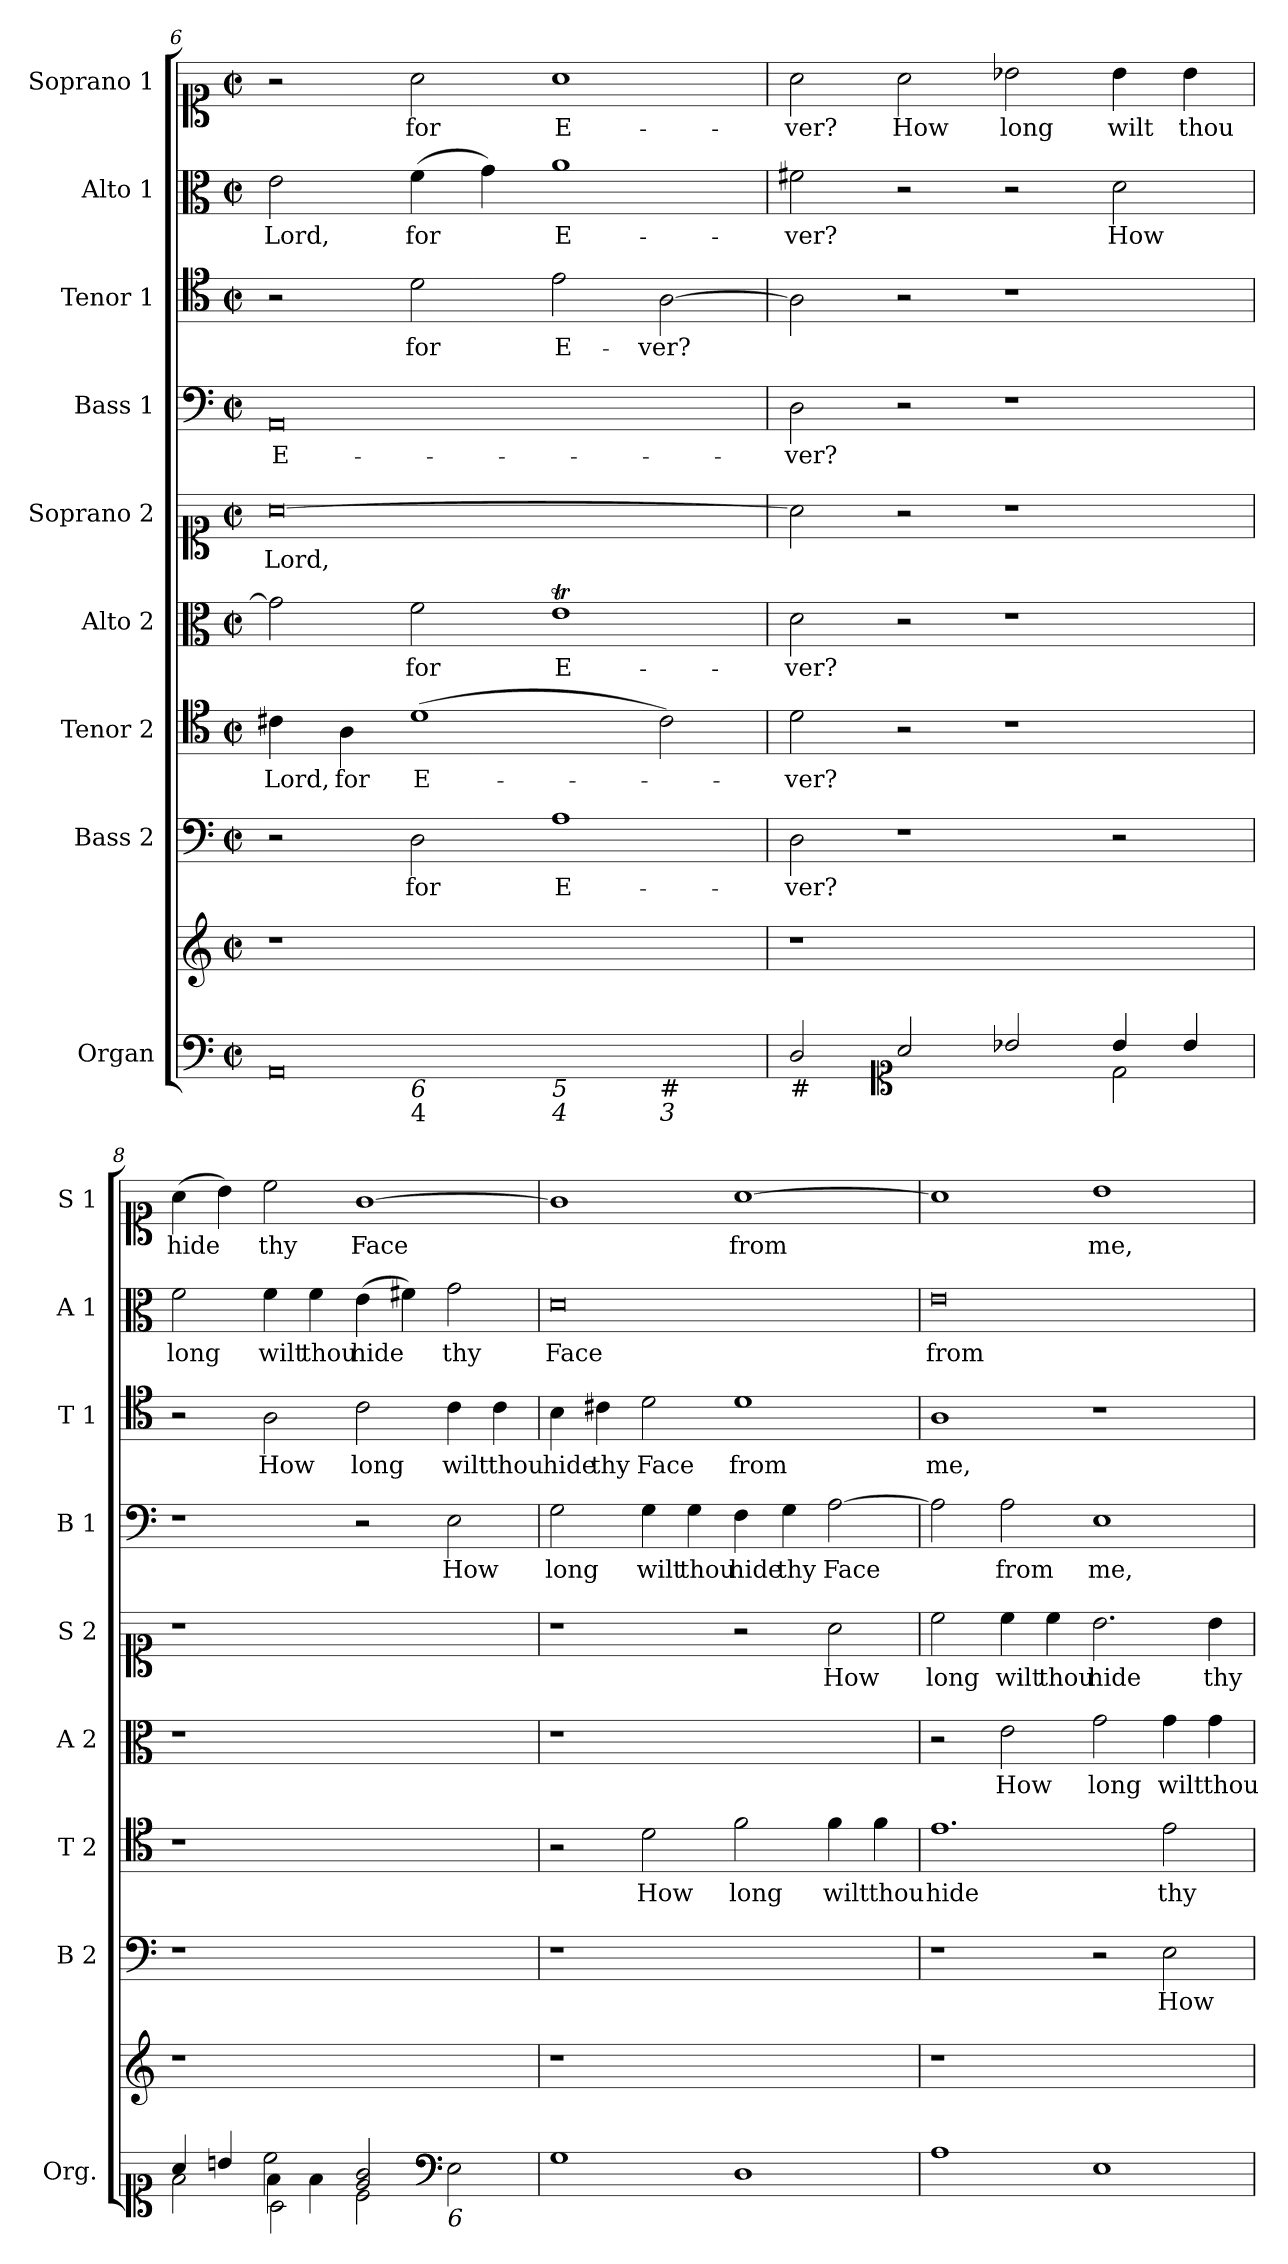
**kern	**kern	**kern	**text	**kern	**text	**kern	**text	**kern	**text	**kern	**text	**kern	**text	**kern	**text	**kern	**text
*part9	*part9	*part8	*part8	*part7	*part7	*part6	*part6	*part5	*part5	*part4	*part4	*part3	*part3	*part2	*part2	*part1	*part1
*staff10	*staff9	*staff8	*staff8	*staff7	*staff7	*staff6	*staff6	*staff5	*staff5	*staff4	*staff4	*staff3	*staff3	*staff2	*staff2	*staff1	*staff1
*I"Organ	*	*I"Bass 2	*	*I"Tenor 2	*	*I"Alto 2	*	*I"Soprano 2	*	*I"Bass 1	*	*I"Tenor 1	*	*I"Alto 1	*	*I"Soprano 1	*
*I'Org.	*	*I'B 2	*	*I'T 2	*	*I'A 2	*	*I'S 2	*	*I'B 1	*	*I'T 1	*	*I'A 1	*	*I'S 1	*
*clefF4	*clefG2	*clefF4	*	*clefC4	*	*clefC3	*	*clefC1	*	*clefF4	*	*clefC4	*	*clefC3	*	*clefC1	*
*k[]	*k[]	*k[]	*	*k[]	*	*k[]	*	*k[]	*	*k[]	*	*k[]	*	*k[]	*	*k[]	*
*a:	*a:	*a:	*	*a:	*	*a:	*	*a:	*	*a:	*	*a:	*	*a:	*	*a:	*
*M2/2	*M2/2	*M2/2	*	*M2/2	*	*M2/2	*	*M2/2	*	*M2/2	*	*M2/2	*	*M2/2	*	*M2/2	*
*met(c|)	*met(c|)	*met(c|)	*	*met(c|)	*	*met(c|)	*	*met(c|)	*	*met(c|)	*	*met(c|)	*	*met(c|)	*	*met(c|)	*
=6	=6	=6	=6	=6	=6	=6	=6	=6	=6	=6	=6	=6	=6	=6	=6	=6	=6
!LO:TX:b:i:t=7	!	!	!	!	!	!	!	!	!	!	!	!	!	!	!	!	!
!LO:TX:b:i:t=#	!	!	!	!	!	!	!	!	!	!	!	!	!	!	!	!	!
!	!	!	!	!	!LO:LY:b	!	!	!	!LO:LY:b	!	!LO:LY:b	!	!	!	!LO:LY:b	!	!
*^	*	*	*	*	*	*	*	*	*	*	*	*	*	*	*	*	*
*	*^	*	*	*	*	*	*	*	*	*	*	*	*	*	*	*	*	*
*	*	*^	*	*	*	*	*	*	*	*	*	*	*	*	*	*	*	*	*
0AA	2ryy	1ryy	1.ryy	1r	2r	.	4c#X\	Lord,	2g\]	.	[0a	Lord,	0AA	E-	2r	.	2e\	Lord,	2r	.
!	!	!	!	!	!	!	!	!LO:LY:b	!	!	!	!	!	!	!	!	!	!	!	!
.	.	.	.	.	.	.	4A\	for	.	.	.	.	.	.	.	.	.	.	.	.
!	!LO:TX:b:i:t=6	!	!	!	!	!	!	!	!	!	!	!	!	!	!	!	!	!	!	!
!	!LO:TX:b:t=4	!	!	!	!	!	!	!	!	!	!	!	!	!	!	!	!	!	!	!
!	!	!	!	!	!	!LO:LY:b	!	!LO:LY:b	!	!LO:LY:b	!	!	!	!	!	!LO:LY:b	!	!LO:LY:b	!	!LO:LY:b
.	1.ryy	.	.	.	2D\	for	(>1d	E-	2f\	for	.	.	.	.	2d\	for	(>4f\	for	2a\	for
.	.	.	.	.	.	.	.	.	.	.	.	.	.	.	.	.	4g\)	.	.	.
!	!	!LO:TX:b:i:t=5	!	!	!	!	!	!	!	!	!	!	!	!	!	!	!	!	!	!
!	!	!LO:TX:b:i:t=4	!	!	!	!	!	!	!	!	!	!	!	!	!	!	!	!	!	!
!	!	!	!	!	!	!LO:LY:b	!	!	!	!LO:LY:b	!	!	!	!	!	!LO:LY:b	!	!LO:LY:b	!	!LO:LY:b
.	.	1ryy	.	1ryy	1A	E-	.	.	1et	E-	.	.	.	.	2e\	E-	1a	E-	1a	E-
!	!	!	!LO:TX:b:i:t=#	!	!	!	!	!	!	!	!	!	!	!	!	!	!	!	!	!
!	!	!	!LO:TX:b:i:t=3	!	!	!	!	!	!	!	!	!	!	!	!	!	!	!	!	!
!	!	!	!	!	!	!	!	!	!	!	!	!	!	!	!	!LO:LY:b	!	!	!	!
.	.	.	2ryy	.	.	.	2c#\)	.	.	.	.	.	.	.	[2A\	-ver?	.	.	.	.
=7	=7	=7	=7	=7	=7	=7	=7	=7	=7	=7	=7	=7	=7	=7	=7	=7	=7	=7	=7	=7
!LO:TX:b:i:t=#	!	!	!	!	!	!	!	!	!	!	!	!	!	!	!	!	!	!	!	!
!	!	!	!	!	!	!LO:LY:b	!	!LO:LY:b	!	!LO:LY:b	!	!	!	!LO:LY:b	!	!	!	!LO:LY:b	!	!LO:LY:b
*	*v	*v	*v	*	*	*	*	*	*	*	*	*	*	*	*	*	*	*	*	*
2D/	1ryy	1r	2D\	-ver?	2d\	-ver?	2d\	-ver?	2a\]	.	2D\	-ver?	2A\]	.	2f#X\	-ver?	2a\	-ver?
*clefC1	*	*	*	*	*	*	*	*	*	*	*	*	*	*	*	*	*	*
!	!	!	!	!	!	!	!	!	!	!	!	!	!	!	!	!	!	!LO:LY:b
2a/	.	.	1r	.	2r	.	2r	.	2r	.	2r	.	2r	.	2r	.	2a\	How
!	!	!	!	!	!	!	!	!	!	!	!	!	!	!	!	!	!	!LO:LY:b
2b-X/	2ryy	1ryy	.	.	1r	.	1r	.	1r	.	1r	.	1r	.	2r	.	2b-X\	long
!	!	!	!	!	!	!	!	!	!	!	!	!	!	!	!	!LO:LY:b	!	!LO:LY:b
4b-/	2d\	.	2r	.	.	.	.	.	.	.	.	.	.	.	2d\	How	4b-\	wilt
!	!	!	!	!	!	!	!	!	!	!	!	!	!	!	!	!	!	!LO:LY:b
4b-/	.	.	.	.	.	.	.	.	.	.	.	.	.	.	.	.	4b-\	thou
=8	=8	=8	=8	=8	=8	=8	=8	=8	=8	=8	=8	=8	=8	=8	=8	=8	=8	=8
*	*^	*	*	*	*	*	*	*	*	*	*	*	*	*	*	*	*	*
!	!	!	!	!	!	!	!	!	!	!	!	!	!	!	!	!	!LO:LY:b	!	!LO:LY:b
4a/	2f\	2ryy	1r	1r	.	1r	.	1r	.	1r	.	1r	.	2r	.	2f\	long	(>4a\	hide
4bn/	.	.	.	.	.	.	.	.	.	.	.	.	.	.	.	.	.	4b\)	.
!	!	!	!	!	!	!	!	!	!	!	!	!	!	!	!LO:LY:b	!	!LO:LY:b	!	!LO:LY:b
2cc\	4f\	2A\	.	.	.	.	.	.	.	.	.	.	.	2A\	How	4f\	wilt	2cc\	thy
!	!	!	!	!	!	!	!	!	!	!	!	!	!	!	!	!	!LO:LY:b	!	!
.	4f\	.	.	.	.	.	.	.	.	.	.	.	.	.	.	4f\	thou	.	.
!	!	!	!	!	!	!	!	!	!	!	!	!	!	!	!LO:LY:b	!	!LO:LY:b	!	!LO:LY:b
2e/ 2g/	2c\	1ryy	1ryy	1ryy	.	1ryy	.	1ryy	.	1ryy	.	2r	.	2c\	long	(>4e\	hide	[1g	Face
.	.	.	.	.	.	.	.	.	.	.	.	.	.	.	.	4f#X\)	.	.	.
*clefF4	*	*	*	*	*	*	*	*	*	*	*	*	*	*	*	*	*	*	*
!LO:TX:b:i:t=6	!	!	!	!	!	!	!	!	!	!	!	!	!	!	!	!	!	!	!
!	!	!	!	!	!	!	!	!	!	!	!	!	!LO:LY:b	!	!LO:LY:b	!	!LO:LY:b	!	!
2ryy	2E\	.	.	.	.	.	.	.	.	.	.	2E\	How	4c\	wilt	2g\	thy	.	.
!	!	!	!	!	!	!	!	!	!	!	!	!	!	!	!LO:LY:b	!	!	!	!
.	.	.	.	.	.	.	.	.	.	.	.	.	.	4c\	thou	.	.	.	.
*v	*v	*v	*	*	*	*	*	*	*	*	*	*	*	*	*	*	*	*	*
!!LO:PB:g=z
=9	=9	=9	=9	=9	=9	=9	=9	=9	=9	=9	=9	=9	=9	=9	=9	=9	=9
!	!	!	!	!	!	!	!	!	!	!	!LO:LY:b	!	!LO:LY:b	!	!LO:LY:b	!	!
1G	1r	1r	.	2r	.	1r	.	1r	.	2G\	long	4B\	hide	0d	Face	1g]	.
!	!	!	!	!	!	!	!	!	!	!	!	!	!LO:LY:b	!	!	!	!
.	.	.	.	.	.	.	.	.	.	.	.	4c#X\	thy	.	.	.	.
!	!	!	!	!	!LO:LY:b	!	!	!	!	!	!LO:LY:b	!	!LO:LY:b	!	!	!	!
.	.	.	.	2d\	How	.	.	.	.	4G\	wilt	2d\	Face	.	.	.	.
!	!	!	!	!	!	!	!	!	!	!	!LO:LY:b	!	!	!	!	!	!
.	.	.	.	.	.	.	.	.	.	4G\	thou	.	.	.	.	.	.
!	!	!	!	!	!LO:LY:b	!	!	!	!	!	!LO:LY:b	!	!LO:LY:b	!	!	!	!LO:LY:b
1D	1ryy	1ryy	.	2f\	long	1ryy	.	2r	.	4F\	hide	1d	from	.	.	[1a	from
!	!	!	!	!	!	!	!	!	!	!	!LO:LY:b	!	!	!	!	!	!
.	.	.	.	.	.	.	.	.	.	4G\	thy	.	.	.	.	.	.
!	!	!	!	!	!LO:LY:b	!	!	!	!LO:LY:b	!	!LO:LY:b	!	!	!	!	!	!
.	.	.	.	4f\	wilt	.	.	2a\	How	[2A\	Face	.	.	.	.	.	.
!	!	!	!	!	!LO:LY:b	!	!	!	!	!	!	!	!	!	!	!	!
.	.	.	.	4f\	thou	.	.	.	.	.	.	.	.	.	.	.	.
=10	=10	=10	=10	=10	=10	=10	=10	=10	=10	=10	=10	=10	=10	=10	=10	=10	=10
!	!	!	!	!	!LO:LY:b	!	!	!	!LO:LY:b	!	!	!	!LO:LY:b	!	!LO:LY:b	!	!
1A	1r	1r	.	1.e	hide	2r	.	2cc\	long	2A\]	.	1A	me,	0e	from	1a]	.
!	!	!	!	!	!	!	!LO:LY:b	!	!LO:LY:b	!	!LO:LY:b	!	!	!	!	!	!
.	.	.	.	.	.	2e\	How	4cc\	wilt	2A\	from	.	.	.	.	.	.
!	!	!	!	!	!	!	!	!	!LO:LY:b	!	!	!	!	!	!	!	!
.	.	.	.	.	.	.	.	4cc\	thou	.	.	.	.	.	.	.	.
!	!	!	!	!	!	!	!LO:LY:b	!	!LO:LY:b	!	!LO:LY:b	!	!	!	!	!	!LO:LY:b
1E	1ryy	2r	.	.	.	2g\	long	2.b\	hide	1E	me,	1r	.	.	.	1b	me,
!	!	!	!LO:LY:b	!	!LO:LY:b	!	!LO:LY:b	!	!	!	!	!	!	!	!	!	!
.	.	2E\	How	2e\	thy	4g\	wilt	.	.	.	.	.	.	.	.	.	.
!	!	!	!	!	!	!	!LO:LY:b	!	!LO:LY:b	!	!	!	!	!	!	!	!
.	.	.	.	.	.	4g\	thou	4b\	thy	.	.	.	.	.	.	.	.
=	=	=	=	=	=	=	=	=	=	=	=	=	=	=	=	=	=
*-	*-	*-	*-	*-	*-	*-	*-	*-	*-	*-	*-	*-	*-	*-	*-	*-	*-
